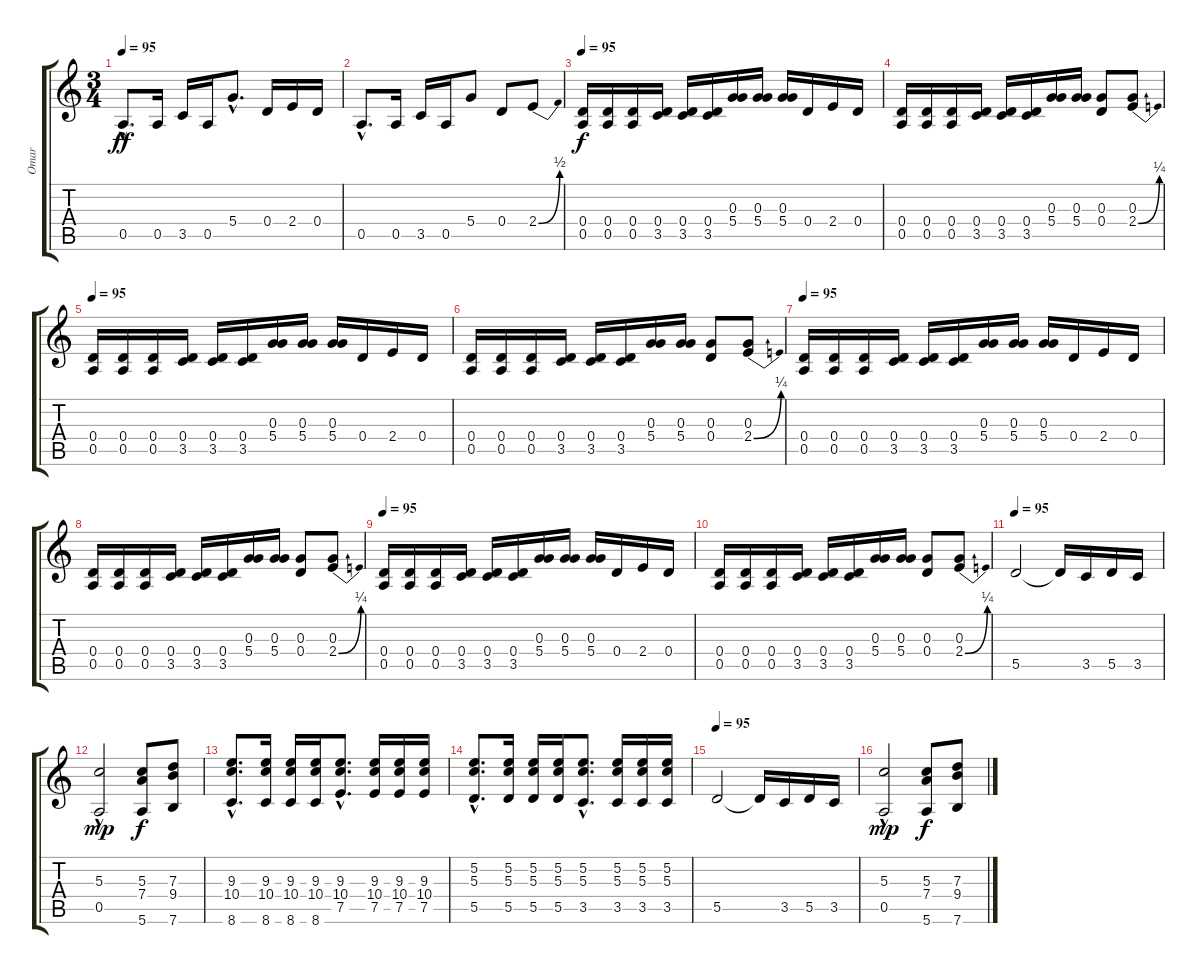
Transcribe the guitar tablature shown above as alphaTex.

\track ("Omar" "Omar") {instrument overdrivenguitar}
\staff {score tabs}
\tuning (E4 B3 G3 D3 A2 E2) {hide}
\ts (3 4)
\tempo 95
\clef g2
\ks c
0.5{hac}.8{d dy ff instrument overdrivenguitar} 0.5.16 3.5.16 0.5.16 5.4{hac}.8{d} 0.4.16 2.4.16 0.4.16 |
0.5{hac}.8{d} 0.5.16 3.5.16 0.5.16 5.4.8 0.4.8 2.4{be (bend 0 0 60 2)}.8 |
\tempo 95
(0.4 0.5).16{dy f instrument overdrivenguitar} (0.4 0.5).16 (0.4 0.5).16 (0.4 3.5).16 (0.4 3.5).16 (0.4 3.5).16 (0.3 5.4).16 (0.3 5.4).16 (0.3 5.4).16 0.4.16 2.4.16 0.4.16 |
(0.4 0.5).16 (0.4 0.5).16 (0.4 0.5).16 (0.4 3.5).16 (0.4 3.5).16 (0.4 3.5).16 (0.3 5.4).16 (0.3 5.4).16 (0.3 0.4).8 (0.3 2.4{be (bend 0 0 60 1)}).8 |
\tempo 95
(0.4 0.5).16{instrument overdrivenguitar} (0.4 0.5).16 (0.4 0.5).16 (0.4 3.5).16 (0.4 3.5).16 (0.4 3.5).16 (0.3 5.4).16 (0.3 5.4).16 (0.3 5.4).16 0.4.16 2.4.16 0.4.16 |
(0.4 0.5).16 (0.4 0.5).16 (0.4 0.5).16 (0.4 3.5).16 (0.4 3.5).16 (0.4 3.5).16 (0.3 5.4).16 (0.3 5.4).16 (0.3 0.4).8 (0.3 2.4{be (bend 0 0 60 1)}).8 |
\tempo 95
(0.4 0.5).16{instrument overdrivenguitar} (0.4 0.5).16 (0.4 0.5).16 (0.4 3.5).16 (0.4 3.5).16 (0.4 3.5).16 (0.3 5.4).16 (0.3 5.4).16 (0.3 5.4).16 0.4.16 2.4.16 0.4.16 |
(0.4 0.5).16 (0.4 0.5).16 (0.4 0.5).16 (0.4 3.5).16 (0.4 3.5).16 (0.4 3.5).16 (0.3 5.4).16 (0.3 5.4).16 (0.3 0.4).8 (0.3 2.4{be (bend 0 0 60 1)}).8 |
\tempo 95
(0.4 0.5).16{instrument overdrivenguitar} (0.4 0.5).16 (0.4 0.5).16 (0.4 3.5).16 (0.4 3.5).16 (0.4 3.5).16 (0.3 5.4).16 (0.3 5.4).16 (0.3 5.4).16 0.4.16 2.4.16 0.4.16 |
(0.4 0.5).16 (0.4 0.5).16 (0.4 0.5).16 (0.4 3.5).16 (0.4 3.5).16 (0.4 3.5).16 (0.3 5.4).16 (0.3 5.4).16 (0.3 0.4).8 (0.3 2.4{be (bend 0 0 60 1)}).8 |
\tempo 95
5.5.2 5.5{t}.16 3.5.16 5.5.16 3.5.16 |
(5.3 0.5{hac}).2{dy mp} (5.3 7.4 5.6).8{dy f} (7.3 9.4 7.6).8 |
(9.3{hac} 10.4{hac} 8.6{hac}).8{d} (9.3 10.4 8.6).16 (9.3 10.4 8.6).16 (9.3 10.4 8.6).16 (9.3{hac} 10.4{hac} 7.5{hac}).8{d} (9.3 10.4 7.5).16 (9.3 10.4 7.5).16 (9.3 10.4 7.5).16 |
(5.2{hac} 5.3{hac} 5.5{hac}).8{d} (5.2 5.3 5.5).16 (5.2 5.3 5.5).16 (5.2 5.3 5.5).16 (5.2{hac} 5.3{hac} 3.5{hac}).8{d} (5.2 5.3 3.5).16 (5.2 5.3 3.5).16 (5.2 5.3 3.5).16 |
\tempo 95
5.5.2 5.5{t}.16 3.5.16 5.5.16 3.5.16 |
(5.3 0.5{hac}).2{dy mp} (5.3 7.4 5.6).8{dy f} (7.3 9.4 7.6).8
